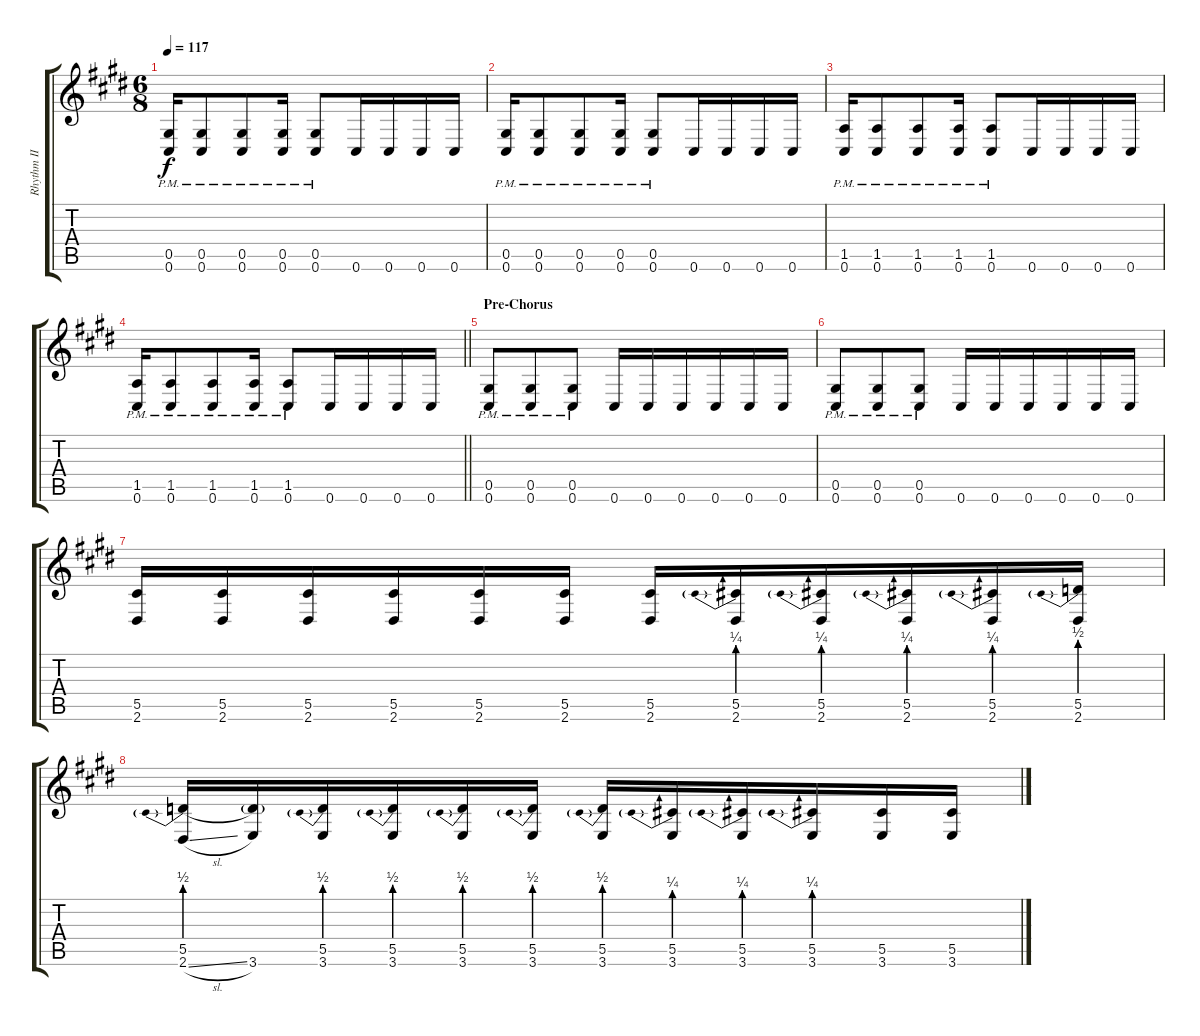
\track ("Rhythm II" "Rhythm II") {instrument distortionguitar}
\staff {score tabs}
\tuning (Eb4 Bb3 Gb3 Db3 Ab2 Db2) {hide}
\ts (6 8)
\tempo 117
\clef g2
\ks c#minor
(0.5{pm} 0.6{pm}).16{dy f} (0.5{pm} 0.6{pm}).8 (0.5{pm} 0.6{pm}).8 (0.5{pm} 0.6{pm}).16 (0.5{pm} 0.6{pm}).8 0.6.16 0.6.16 0.6.16 0.6.16 |
(0.5{pm} 0.6{pm}).16 (0.5{pm} 0.6{pm}).8 (0.5{pm} 0.6{pm}).8 (0.5{pm} 0.6{pm}).16 (0.5{pm} 0.6{pm}).8 0.6.16 0.6.16 0.6.16 0.6.16 |
(1.5{pm} 0.6{pm}).16 (1.5{pm} 0.6{pm}).8 (1.5{pm} 0.6{pm}).8 (1.5{pm} 0.6{pm}).16 (1.5{pm} 0.6{pm}).8 0.6.16 0.6.16 0.6.16 0.6.16 |
\barLineRight lightlight
(1.5{pm} 0.6{pm}).16 (1.5{pm} 0.6{pm}).8 (1.5{pm} 0.6{pm}).8 (1.5{pm} 0.6{pm}).16 (1.5{pm} 0.6{pm}).8 0.6.16 0.6.16 0.6.16 0.6.16 |
\section ("" "Pre-Chorus")
(0.5{pm} 0.6{pm}).8 (0.5{pm} 0.6{pm}).8 (0.5{pm} 0.6{pm}).8 0.6.16 0.6.16 0.6.16 0.6.16 0.6.16 0.6.16 |
(0.5{pm} 0.6{pm}).8 (0.5{pm} 0.6{pm}).8 (0.5{pm} 0.6{pm}).8 0.6.16 0.6.16 0.6.16 0.6.16 0.6.16 0.6.16 |
(5.5 2.6).16 (5.5 2.6).16 (5.5 2.6).16 (5.5 2.6).16 (5.5 2.6).16 (5.5 2.6).16 (5.5 2.6).16 (5.5{be (prebend 0 1 60 1)} 2.6).16 (5.5{be (prebend 0 1 60 1)} 2.6).16 (5.5{be (prebend 0 1 60 1)} 2.6).16 (5.5{be (prebend 0 1 60 1)} 2.6).16 (5.5{be (prebend 0 2 60 2)} 2.6).16 |
(5.5{be (prebend 0 2 60 2)} 2.6{sl}).16 (5.5{t} 3.6).16 (5.5{be (prebend 0 2 60 2)} 3.6).16 (5.5{be (prebend 0 2 60 2)} 3.6).16 (5.5{be (prebend 0 2 60 2)} 3.6).16 (5.5{be (prebend 0 2 60 2)} 3.6).16 (5.5{be (prebend 0 2 60 2)} 3.6).16 (5.5{be (prebend 0 1 60 1)} 3.6).16 (5.5{be (prebend 0 1 60 1)} 3.6).16 (5.5{be (prebend 0 1 60 1)} 3.6).16 (5.5 3.6).16 (5.5 3.6).16
